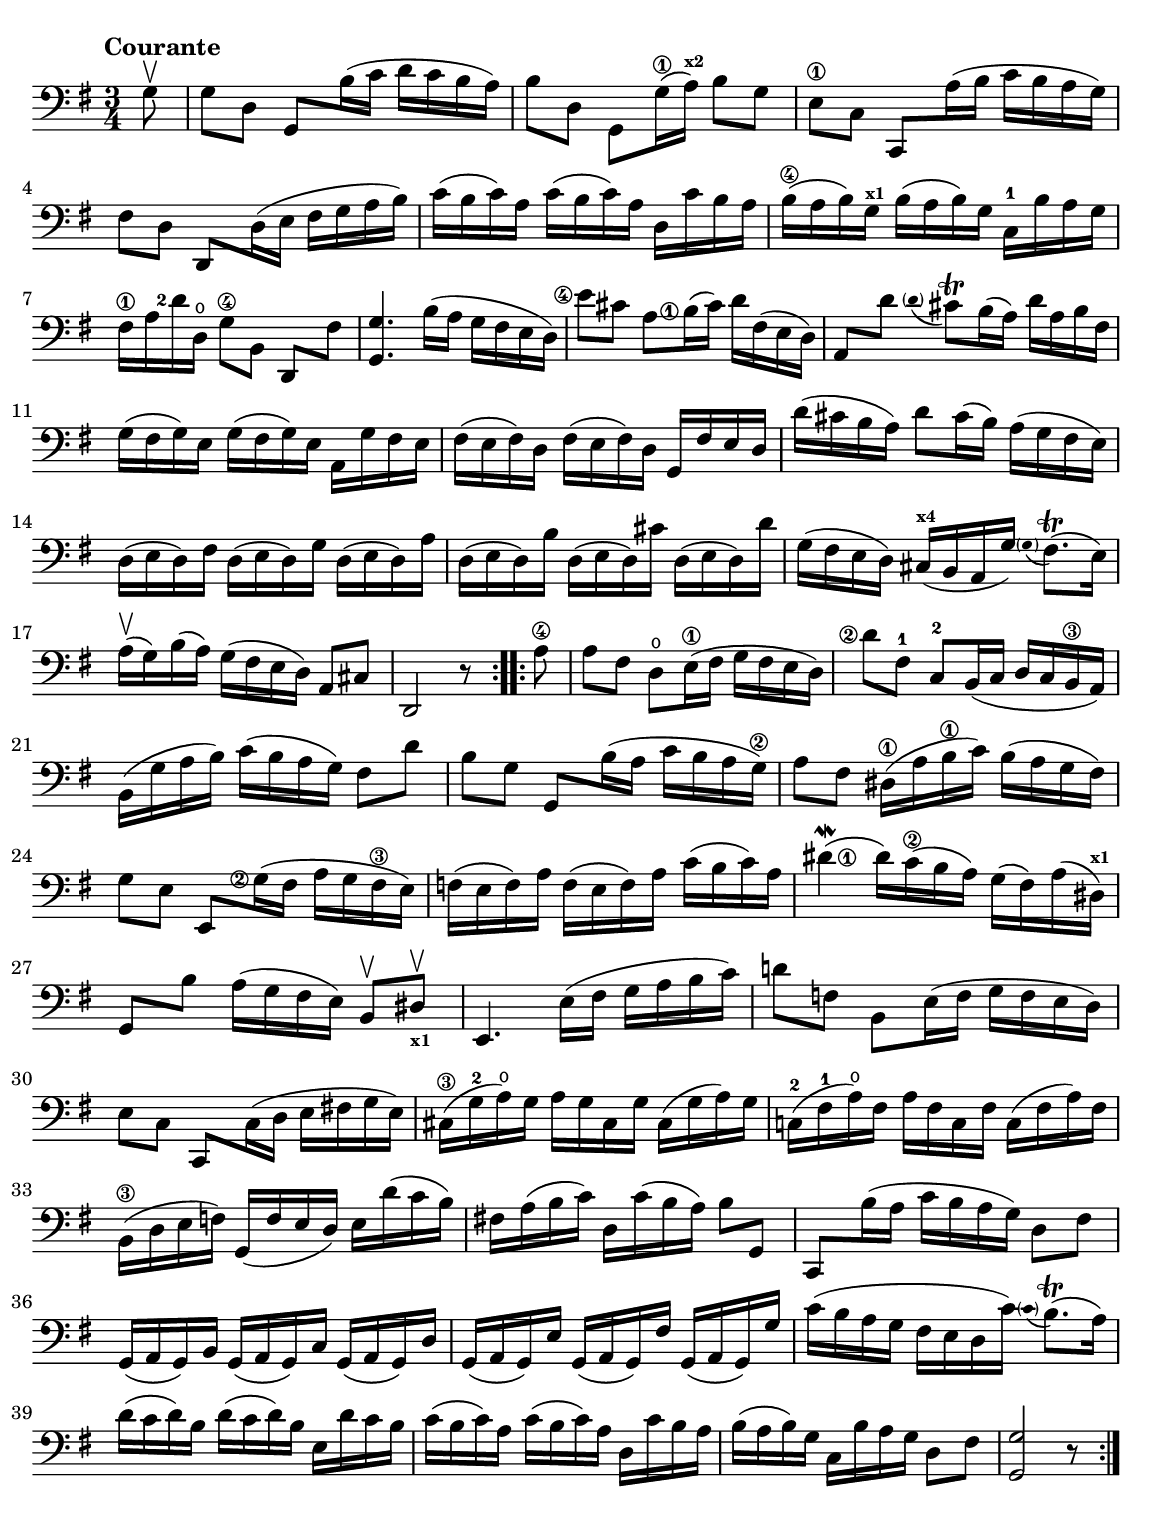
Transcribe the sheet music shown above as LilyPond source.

#(set-global-staff-size 21)

\version "2.18.2"

\header {
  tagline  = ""
}

\language "italiano"

% iPad Pro 12.9

\paper {
  paper-width  = 195\mm
  paper-height = 260\mm
  indent = #0
  page-count = #1
  line-width = #184
  print-page-number = ##f
  ragged-last-bottom = ##t
  ragged-bottom = ##f
%  ragged-last = ##t
}

% \phrasingSlurDashed
% \SlurDashed
% \slurSolid

\score {
  \new Staff {
    \set fingeringOrientations = #'(left)
    \override Beam.auto-knee-gap = #2
    \override Hairpin.to-barline = ##f
    \override ParenthesesItem.padding = #0.1
    \override ParenthesesItem.font-size = #-1

    \tempo "Courante"
    \time 3/4
    \key sol \major
    \clef "bass"

    \repeat volta 2 {
    | \partial 8
      sol8\upbow
    | sol8 re8 sol,8 si16( do'16 re'16 do'16 si16 la16)
    | si8 re8 sol,8 sol16(\1 la16)^\markup{\bold\teeny "x2"} si8 sol8
    | mi8\1 do8 do,8 la16( si16 do'16 si16 la16 sol16)
    | fad8 re8 \stemUp re,8 \stemDown re16( mi16 \stemNeutral fad16 sol16 la16 si16)
    | do'16( si16 do'16) la16 do'16( si16 do'16) la16
      re16 do'16 si16 la16
    | si16(\4 la16 si16) sol16^\markup{\bold\teeny "x1"} si16( la16 si16) sol16
      do16-1 si16 la16 sol16
    | fad16\1 la16 <re'-2>16 re16\open sol8[\4 si,8] re,8[ fad8]
    | <<sol,4. sol4.>> si16( la16 sol16 fad16 mi16 re16)
    | <mi'\finger \markup{\circle 4}>8 dod'8 la8 <si\finger\markup{\circle 1}>16(
      dod'16) re'16 fad16( mi16 re16)
    | la,8 re'8
      \appoggiatura {\hide Stem \parenthesize re'8 \undo \hide Stem} dod'8\trill
      si16( la16) re'16 la16 si16 fad16
    | sol16( fad16 sol16) mi16 sol16( fad16 sol16) mi16
      la,16 sol16 fad16 mi16
    | fad16( mi16 fad16) re16 fad16( mi16 fad16) re16
      sol,16 fad16 mi16 re16
    | re'16( dod'16 si16 la16) re'8 dod'16( si16)
      la16( sol16 fad16 mi16)
    | re16( mi16 re16) fad16 re16( mi16 re16) sol16
      re16( mi16 re16) la16
    | re16( mi16 re16) si16 re16( mi16 re16) dod'16
      re16( mi16 re16) re'16
    | sol16( fad16 mi16 re16) dod16(^\markup{\bold\teeny x4} si,16 la,16 sol16)
      \appoggiatura {\hide Stem \parenthesize sol8 \undo \hide Stem} fad8.\trill(
      mi16)
    | la16(\upbow sol16) si16( la16) sol16( fad16 mi16 re16)
      la,8 dod8
    | \partial 2. re,2 r8
    }

    \repeat volta 2 {
    | la8\4
    | \set Score.currentBarNumber = #19
      la8 fad8 re8\open mi16(\1 fad16 sol16 fad16 mi16 re16)
    | <re'\finger\markup{\circle 2}>8 fad8-1 do8-2 si,16( do16 re16 do16 si,16\3 la,16)
    | si,16( sol16 la16 si16) do'16( si16 la16 sol16) fad8 re'8
    | si8 sol8 \stemUp sol,8 \stemNeutral si16( la16 do'16 si16 la16 sol16)\2
    | la8 fad8 red16\1( la16 si16\1 do'16) si16( la16 sol16 fad16)
    | sol8 mi8 \stemUp mi,8 \stemDown <sol\finger\markup{\circle 2}>16( fad16 
      \stemNeutral la16 sol16 fad16\3 mi16)
    | fa16( mi16 fa16) la16 fa16( mi16 fa16) la16
      do'16( si16 do'16) la16
    | \set fingeringOrientations = #'(right)
      <red'\finger\markup{\circle 1}>4\mordent( red'16) do'16(\2 si16 la16)
      sol16( fad16) la16( red16)^\markup{\bold\teeny x1}
    | sol,8 si8 la16( sol16 fad16 mi16) si,8\upbow red8\upbow_\markup{\bold\teeny x1}
    | mi,4. mi16( fad16 sol16 la16 si16 do'16)
    | re'!8 fa!8 si,8 mi16( fa16 sol16 fa16 mi16 re16)
    | mi8 do8 \stemUp do,8 \stemDown do16( re16 \stemNeutral mi16 fad!16 sol16 mi16)
    | dod16(\3 sol16-2 la16)\open sol16 la16 sol16 dod16 sol16
      dod16( sol16 la16) sol16
    | do!16(-2 fad16-1 la16)\open fad16 la16 fad16 do16 fad16
      do16( fad16 la16) fad16
    | si,16(\3 re16 mi16 fa!16) sol,16( fa16 mi16 re16)
      mi16 re'16( do'16 si16)
    | fad!16 la16( si16 do'16) re16 do'16( si16 la16) si8 sol,8
    | do,8 si16( la16 do'16 si16 la16 sol16) re8 fad8
    | sol,16( la,16 sol,16) si,16 sol,16( la,16 sol,16) do16
      sol,16( la,16 sol,16) re16
    | sol,16( la,16 sol,16) mi16 sol,16( la,16 sol,16) fad16
      sol,16( la,16 sol,16) sol16
    | do'16( si16 la16 sol16 fad16 mi16 re16 do'16)
      \appoggiatura {\hide Stem \parenthesize do'8 \undo \hide Stem} si8.\trill( la16)
    | re'16( do'16 re'16) si16 re'16( do'16 re'16) si16
      mi16 re'16 do'16 si16
    | do'16( si16 do'16) la16 do'16( si16 do'16) la16
      re16 do'16 si16 la16
    | si16( la16 si16) sol16 do16 si16 la16 sol16 re8 fad8
    | \partial 2. <<sol,2 sol2>> r8
    }
  }
}
